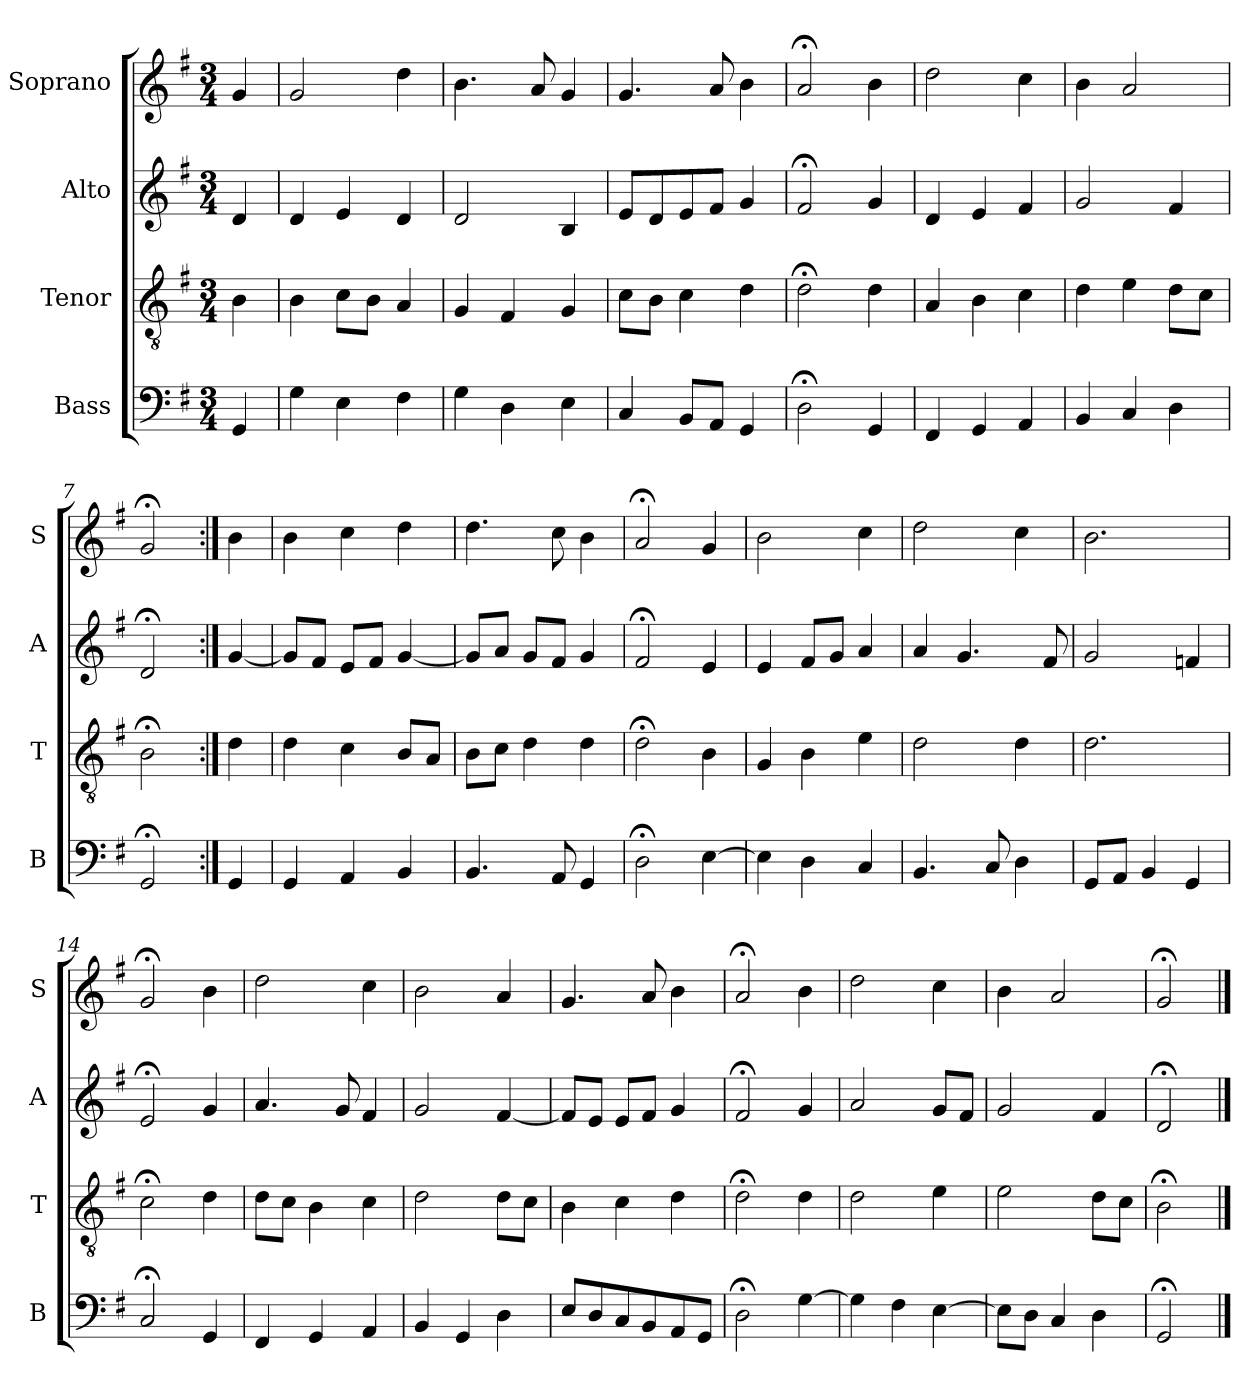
**kern	**kern	**kern	**kern
*part4	*part3	*part2	*part1
*staff4	*staff3	*staff2	*staff1
*I"Bass	*I"Tenor	*I"Alto	*I"Soprano
*I'B	*I'T	*I'A	*I'S
*clefF4	*clefGv2	*clefG2	*clefG2
*k[f#]	*k[f#]	*k[f#]	*k[f#]
*G:	*G:	*G:	*G:
*M3/4	*M3/4	*M3/4	*M3/4
*MM100	*MM100	*MM100	*MM100
=	=	=	=
4GG	4B	4d	4g
=1	=1	=1	=1
4G	4B	4d	2g
4E	8cL	4e	.
.	8BJ	.	.
4F#	4A	4d	4dd
=2	=2	=2	=2
4G	4G	2d	4.b
4D	4F#	.	.
.	.	.	8a
4E	4G	4B	4g
=3	=3	=3	=3
4C	8cL	8eL	4.g
.	8BJ	8d	.
8BBL	4c	8e	.
8AAJ	.	8f#J	8a
4GG	4d	4g	4b
=4	=4	=4	=4
2D;<	2d;<	2f#;<	2a;<
4GG	4d	4g	4b
=5	=5	=5	=5
4FF#	4A	4d	2dd
4GG	4B	4e	.
4AA	4c	4f#	4cc
=6	=6	=6	=6
4BB	4d	2g	4b
4C	4e	.	2a
4D	8dL	4f#	.
.	8cJ	.	.
=7	=7	=7	=7
2GG;<	2B;<	2d;<	2g;<
=:|!	=:|!	=:|!	=:|!
4GG	4d	[4g	4b
=8	=8	=8	=8
4GG	4d	8gL]	4b
.	.	8f#J	.
4AA	4c	8eL	4cc
.	.	8f#J	.
4BB	8BL	[4g	4dd
.	8AJ	.	.
=9	=9	=9	=9
4.BB	8BL	8gL]	4.dd
.	8cJ	8aJ	.
.	4d	8gL	.
8AA	.	8f#J	8cc
4GG	4d	4g	4b
=10	=10	=10	=10
2D;<	2d;<	2f#;<	2a;<
[4E	4B	4e	4g
=11	=11	=11	=11
4E]	4G	4e	2b
4D	4B	8f#L	.
.	.	8gJ	.
4C	4e	4a	4cc
=12	=12	=12	=12
4.BB	2d	4a	2dd
.	.	4.g	.
8C	.	.	.
4D	4d	.	4cc
.	.	8f#	.
=13	=13	=13	=13
8GGL	2.d	2g	2.b
8AAJ	.	.	.
4BB	.	.	.
4GG	.	4fn	.
=14	=14	=14	=14
2C;<	2c;<	2e;<	2g;<
4GG	4d	4g	4b
=15	=15	=15	=15
4FF#	8dL	4.a	2dd
.	8cJ	.	.
4GG	4B	.	.
.	.	8g	.
4AA	4c	4f#	4cc
=16	=16	=16	=16
4BB	2d	2g	2b
4GG	.	.	.
4D	8dL	[4f#	4a
.	8cJ	.	.
=17	=17	=17	=17
8EL	4B	8f#L]	4.g
8D	.	8eJ	.
8C	4c	8eL	.
8BB	.	8f#J	8a
8AA	4d	4g	4b
8GGJ	.	.	.
=18	=18	=18	=18
2D;<	2d;<	2f#;<	2a;<
[4G	4d	4g	4b
=19	=19	=19	=19
4G]	2d	2a	2dd
4F#	.	.	.
[4E	4e	8gL	4cc
.	.	8f#J	.
=20	=20	=20	=20
8EL]	2e	2g	4b
8DJ	.	.	.
4C	.	.	2a
4D	8dL	4f#	.
.	8cJ	.	.
=21	=21	=21	=21
2GG;<	2B;<	2d;<	2g;<
==	==	==	==
*-	*-	*-	*-
